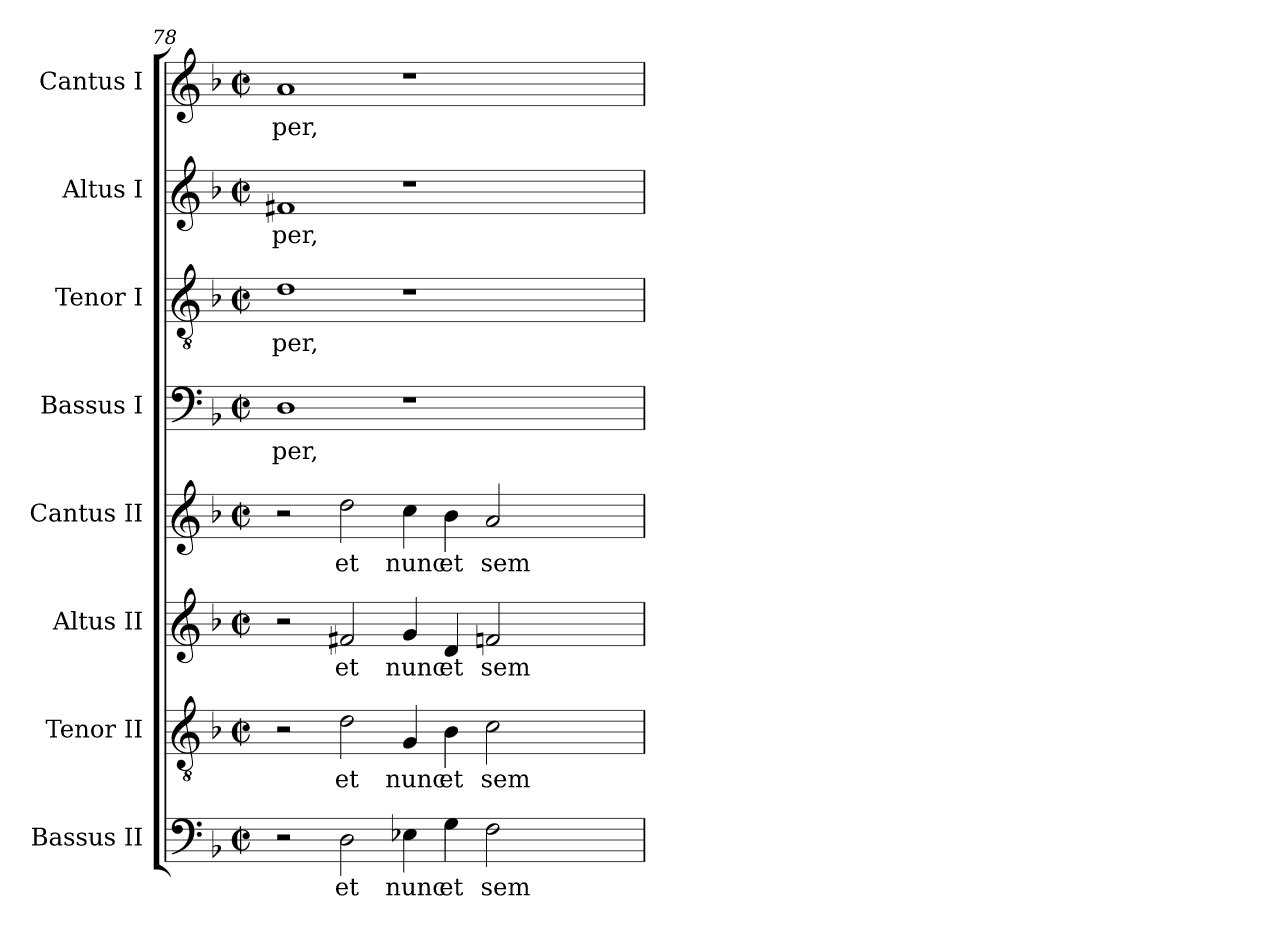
**kern	**text	**kern	**text	**kern	**text	**kern	**text	**kern	**text	**kern	**text	**kern	**text	**kern	**text
*part8	*part8	*part7	*part7	*part6	*part6	*part5	*part5	*part4	*part4	*part3	*part3	*part2	*part2	*part1	*part1
*staff8	*staff8	*staff7	*staff7	*staff6	*staff6	*staff5	*staff5	*staff4	*staff4	*staff3	*staff3	*staff2	*staff2	*staff1	*staff1
*I"Bassus II	*	*I"Tenor II	*	*I"Altus II	*	*I"Cantus II	*	*I"Bassus I	*	*I"Tenor I	*	*I"Altus I	*	*I"Cantus I	*
!!LO:PB:g=z
*clefF4	*	*clefGv2	*	*clefG2	*	*clefG2	*	*clefF4	*	*clefGv2	*	*clefG2	*	*clefG2	*
*k[b-]	*	*k[b-]	*	*k[b-]	*	*k[b-]	*	*k[b-]	*	*k[b-]	*	*k[b-]	*	*k[b-]	*
*F:	*	*F:	*	*F:	*	*F:	*	*F:	*	*F:	*	*F:	*	*F:	*
*M2/2	*	*M2/2	*	*M2/2	*	*M2/2	*	*M2/2	*	*M2/2	*	*M2/2	*	*M2/2	*
*met(c|)	*	*met(c|)	*	*met(c|)	*	*met(c|)	*	*met(c|)	*	*met(c|)	*	*met(c|)	*	*met(c|)	*
=78	=78	=78	=78	=78	=78	=78	=78	=78	=78	=78	=78	=78	=78	=78	=78
!	!	!	!	!	!	!	!	!	!LO:LY:b:cj	!	!LO:LY:b:cj	!	!LO:LY:b:cj	!	!LO:LY:b:cj
2r	.	2r	.	2r	.	2r	.	1D	per,	1d	per,	1f#X	-per,	1a	per,
!	!LO:LY:b:cj	!	!LO:LY:b:cj	!	!LO:LY:b:cj	!	!LO:LY:b:cj	!	!	!	!	!	!	!	!
2D\	et	2d\	et	2f#X/	et	2dd\	et	.	.	.	.	.	.	.	.
!	!LO:LY:b:cj	!	!LO:LY:b:cj	!	!LO:LY:b:cj	!	!LO:LY:b:cj	!LO:N:vis=1	!	!LO:N:vis=1	!	!LO:N:vis=1	!	!LO:N:vis=1	!
4E-X\	nunc	4G/	nunc	4g/	nunc	4cc\	nunc	0r	.	0r	.	0r	.	0r	.
!	!LO:LY:b:cj	!	!LO:LY:b:cj	!	!LO:LY:b:cj	!	!LO:LY:b:cj	!	!	!	!	!	!	!	!
4G\	et	4B-\	et	4d/	et	4b-\	et	.	.	.	.	.	.	.	.
!	!LO:LY:b:cj	!	!LO:LY:b:cj	!	!LO:LY:b:cj	!	!LO:LY:b:cj	!	!	!	!	!	!	!	!
2F\	sem	2c\	sem	2fn/	sem	2a/	sem-	.	.	.	.	.	.	.	.
1ryy	.	1ryy	.	1ryy	.	1ryy	.	.	.	.	.	.	.	.	.
=	=	=	=	=	=	=	=	=	=	=	=	=	=	=	=
*-	*-	*-	*-	*-	*-	*-	*-	*-	*-	*-	*-	*-	*-	*-	*-
